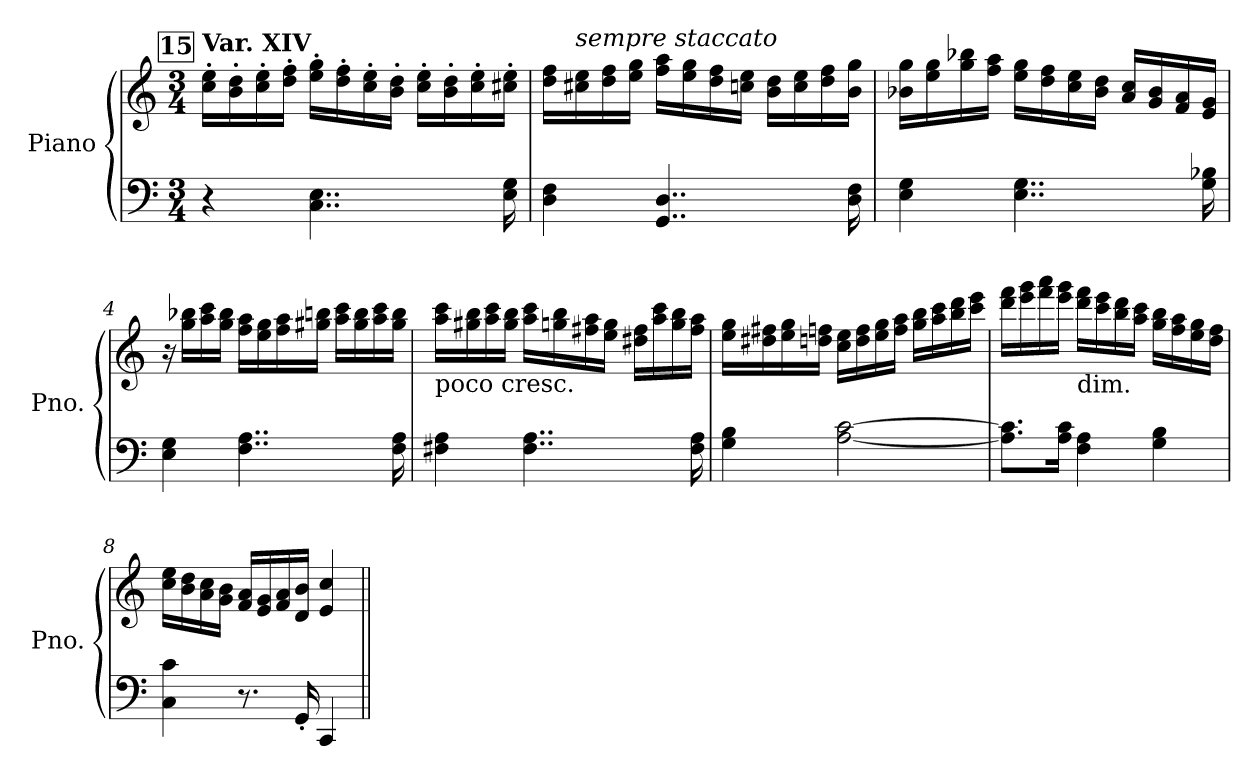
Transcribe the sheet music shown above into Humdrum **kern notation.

**kern	**kern
*part1	*part1
*staff2	*staff1
*I"Piano	*
*I'Pno.	*
*clefF4	*clefG2
*k[]	*k[]
*M3/4	*M3/4
!!LO:REH:place=s1:a:B:fs=14:t=15
=1	=1
!	!LO:TX:a:B:t=Var. XIV
4r	16cc\' 16ee\'LL
.	16b\' 16dd\'
.	16cc\' 16ee\'
.	16dd\' 16ff\'JJ
4..C\<< 4..E\<<	16ee\' 16gg\'LL
.	16dd\' 16ff\'
.	16cc\' 16ee\'
.	16b\' 16dd\'JJ
.	16cc\' 16ee\'LL
.	16b\' 16dd\'
.	16cc\' 16ee\'
16E\<< 16G\<<	16cc#X\' 16ee\'JJ
=2	=2
4D\<< 4F\<<	16dd\ 16ff\LL
!	!LO:TX:a:i:t=sempre staccato
.	16cc#X\ 16ee\
.	16dd\ 16ff\
.	16ee\ 16gg\JJ
4..GG/<< 4..D/<<	16ff\ 16aa\LL
.	16ee\ 16gg\
.	16dd\ 16ff\
.	16ccn\ 16ee\JJ
.	16b\ 16dd\LL
.	16cc\ 16ee\
.	16dd\ 16ff\
16D\<< 16F\<<	16b\ 16gg\JJ
=3	=3
4E\<< 4G\<<	16b-X\ 16gg\LL
.	16ee\ 16gg\
.	16gg\ 16bb-X\
.	16ff\ 16aa\JJ
4..E\<< 4..G\<<	16ee\ 16gg\LL
.	16dd\ 16ff\
.	16cc\ 16ee\
.	16b-\ 16dd\JJ
.	16a/ 16cc/LL
.	16g/ 16b-/
.	16f/ 16a/
16G\<< 16B-X\<<	16e/ 16g/JJ
!!LO:LB:g=z
=4	=4
4E\ 4G\	16r
.	16gg\ 16bb-X\LL
.	16aa\ 16ccc\
.	16gg\ 16bb-\JJ
4..F\<< 4..A\<<	16ff\ 16aa\LL
.	16ee\ 16gg\
.	16ff\ 16aa\
.	16gg#X\ 16bbn\JJ
.	16aa\ 16ccc\LL
.	16gg#\ 16bb\
.	16aa\ 16ccc\
16F\ 16A\	16gg#\ 16bb\JJ
=5	=5
!	!LO:TX:b:t=poco cresc.
4F#X\ 4A\	16aa\ 16ccc\LL
.	16gg#X\ 16bb\
.	16aa\ 16ccc\
.	16gg#\ 16bb\JJ
4..F#\ 4..A\	16aa\ 16ccc\LL
.	16ggn\ 16bb\
.	16ff#X\ 16aa\
.	16ee\ 16gg\JJ
.	16dd#X\ 16ff#\LL
.	16aa\ 16ccc\
.	16gg\ 16bb\
16F#\ 16A\	16ff#\ 16aa\JJ
!!LO:LB:g=z
=6	=6
4G\<<<< 4B\<<<<	16ee\ 16gg\LL
.	16dd#X\ 16ff#X\
.	16ee\ 16gg\
.	16ddn\ 16ffn\JJ
[2A\ [2c\	16cc\ 16ee\LL
.	16dd\ 16ff\
.	16ee\ 16gg\
.	16ff\ 16aa\JJ
.	16gg\ 16bb\LL
.	16aa\ 16ccc\
.	16bb\ 16ddd\
.	16ccc\ 16eee\JJ
=7	=7
8.A\] 8.c\]L	16ddd\ 16fff\LL
.	16eee\ 16ggg\
.	16fff\ 16aaa\
16A\ 16c\Jk	16eee\ 16ggg\JJ
!	!LO:TX:b:t=dim.
4F\ 4A\	16ddd\ 16fff\LL
.	16ccc\ 16eee\
.	16bb\ 16ddd\
.	16aa\ 16ccc\JJ
4G\ 4B\	16gg\ 16bb\LL
.	16ff\ 16aa\
.	16ee\ 16gg\
.	16dd\ 16ff\JJ
=8	=8
4C\ 4c\	16cc\ 16ee\LL
.	16b\ 16dd\
.	16a\ 16cc\
.	16g\ 16b\JJ
8.r	16f/ 16a/LL
.	16e/ 16g/
.	16f/ 16a/
16GG'/	16d/ 16b/JJ
4CC/	4e/ 4cc/
=||	=||
*-	*-
